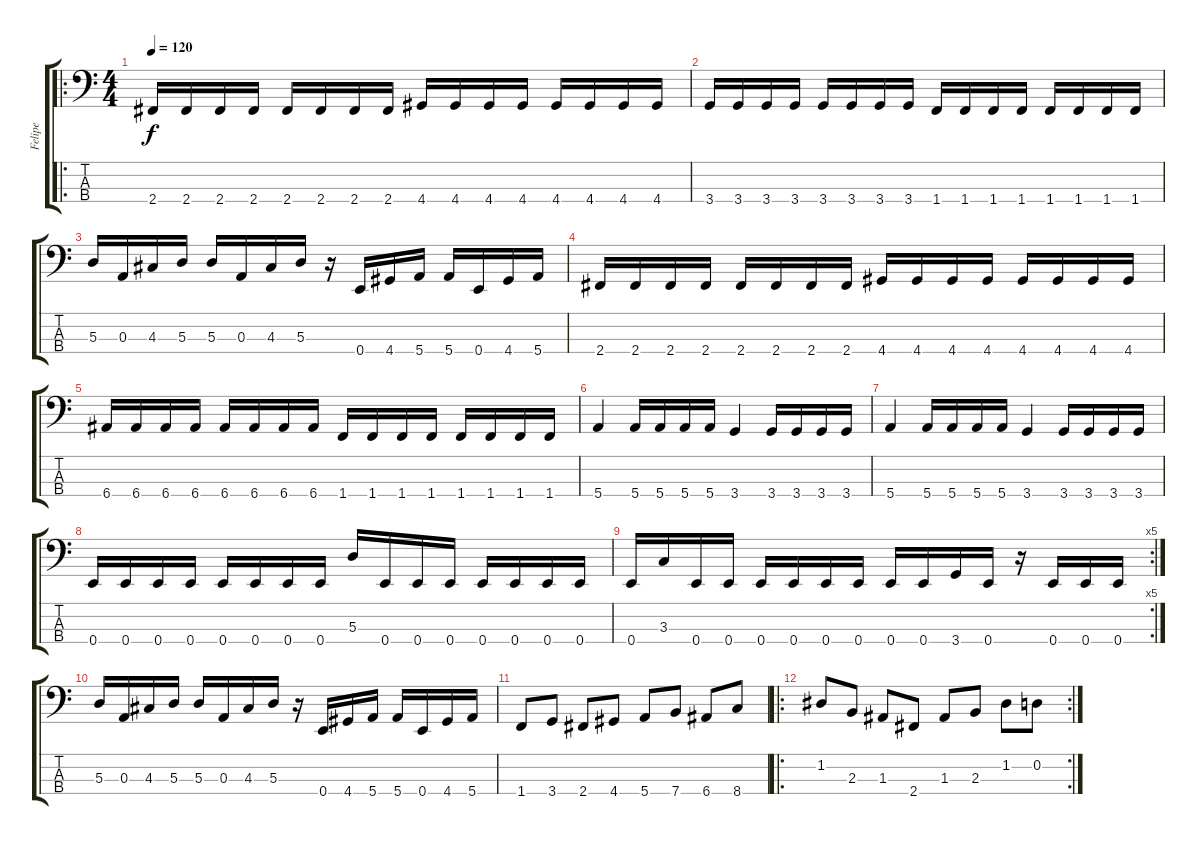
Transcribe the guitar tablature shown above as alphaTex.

\track ("Felipe" "Felipe") {instrument electricbasspick}
\staff {score tabs}
\tuning (G2 D2 A1 E1) {hide}
\ro
\ts (4 4)
\tempo 120
\clef f4
\ks c
2.4.16{dy f instrument electricbasspick} 2.4.16 2.4.16 2.4.16 2.4.16 2.4.16 2.4.16 2.4.16 4.4.16 4.4.16 4.4.16 4.4.16 4.4.16 4.4.16 4.4.16 4.4.16 |
3.4.16 3.4.16 3.4.16 3.4.16 3.4.16 3.4.16 3.4.16 3.4.16 1.4.16 1.4.16 1.4.16 1.4.16 1.4.16 1.4.16 1.4.16 1.4.16 |
5.3.16 0.3.16 4.3.16 5.3.16 5.3.16 0.3.16 4.3.16 5.3.16 r.16 0.4.16 4.4.16 5.4.16 5.4.16 0.4.16 4.4.16 5.4.16 |
2.4.16 2.4.16 2.4.16 2.4.16 2.4.16 2.4.16 2.4.16 2.4.16 4.4.16 4.4.16 4.4.16 4.4.16 4.4.16 4.4.16 4.4.16 4.4.16 |
6.4.16 6.4.16 6.4.16 6.4.16 6.4.16 6.4.16 6.4.16 6.4.16 1.4.16 1.4.16 1.4.16 1.4.16 1.4.16 1.4.16 1.4.16 1.4.16 |
5.4.4 5.4.16 5.4.16 5.4.16 5.4.16 3.4.4 3.4.16 3.4.16 3.4.16 3.4.16 |
5.4.4 5.4.16 5.4.16 5.4.16 5.4.16 3.4.4 3.4.16 3.4.16 3.4.16 3.4.16 |
0.4.16 0.4.16 0.4.16 0.4.16 0.4.16 0.4.16 0.4.16 0.4.16 5.3.16 0.4.16 0.4.16 0.4.16 0.4.16 0.4.16 0.4.16 0.4.16 |
\rc 5
0.4.16 3.3.16 0.4.16 0.4.16 0.4.16 0.4.16 0.4.16 0.4.16 0.4.16 0.4.16 3.4.16 0.4.16 r.16 0.4.16 0.4.16 0.4.16 |
5.3.16 0.3.16 4.3.16 5.3.16 5.3.16 0.3.16 4.3.16 5.3.16 r.16 0.4.16 4.4.16 5.4.16 5.4.16 0.4.16 4.4.16 5.4.16 |
1.4.8 3.4.8 2.4.8 4.4.8 5.4.8 7.4.8 6.4.8 8.4.8 |
\ro
\rc 2
1.2.8 2.3.8 1.3.8 2.4.8 1.3.8 2.3.8 1.2.8 0.2.8
